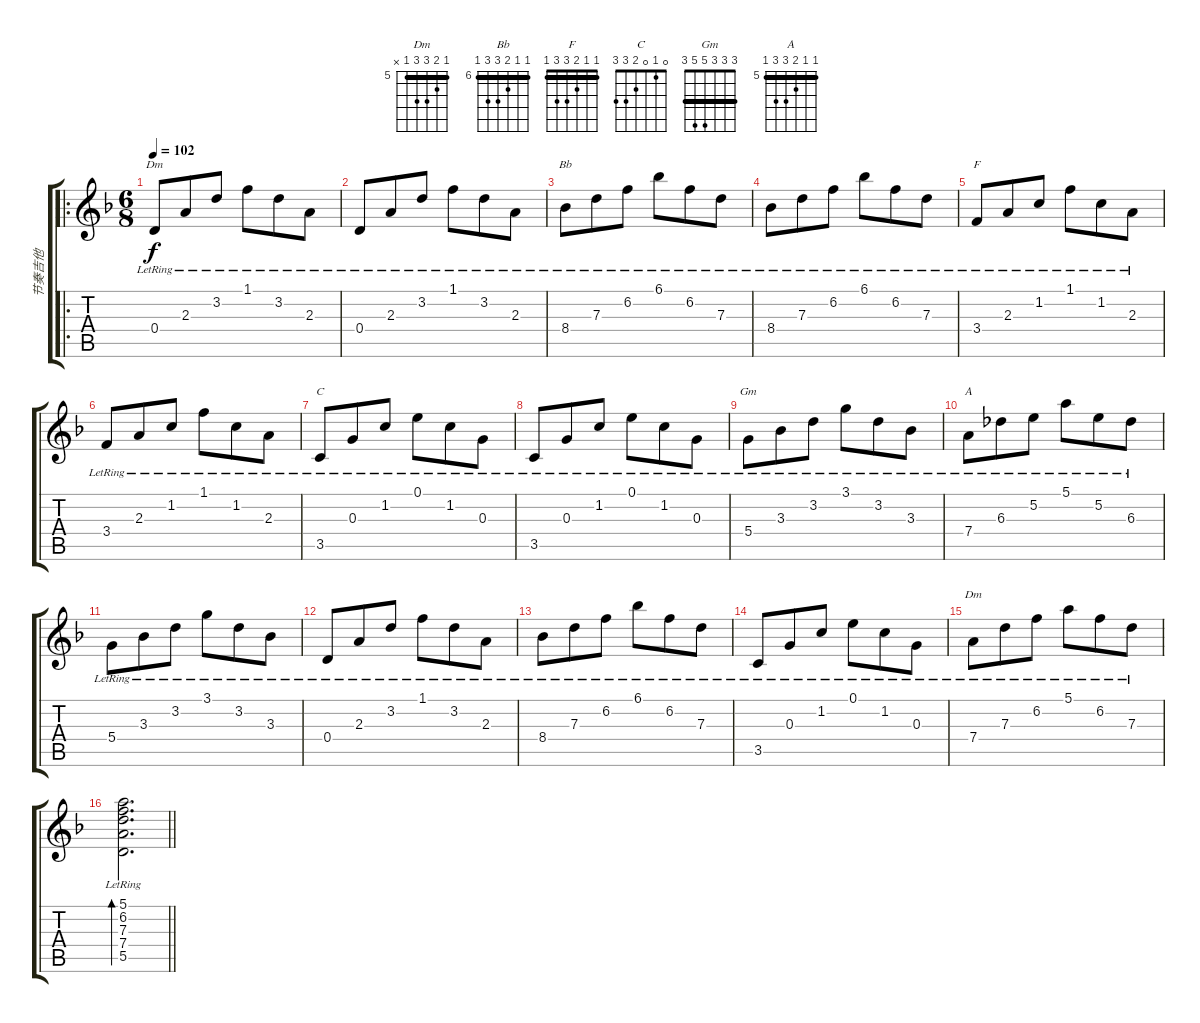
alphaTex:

\track ("节奏吉他" "节奏吉他") {instrument electricguitarjazz}
\staff {score tabs}
\tuning (E4 B3 G3 D3 A2 E2) {hide}
\chord ("Dm" 1 3 2 0 x x)
\chord ("Bb" 6 6 7 8 8 6) {firstfret 6 barre 6}
\chord ("F" 1 1 2 3 3 1) {barre 1}
\chord ("C" 0 1 0 2 3 3)
\chord ("Gm" 3 3 3 5 5 3) {barre 3}
\chord ("A" 5 5 6 7 7 5) {firstfret 5 barre 5}
\chord ("Dm" 5 6 7 7 5 x) {firstfret 5 barre 5}
\ro
\ts (6 8)
\tempo 102
\clef g2
\ks f
0.4{lr}.8{ch "Dm" dy f} 2.3{lr}.8 3.2{lr}.8 1.1{lr}.8 3.2{lr}.8 2.3{lr}.8 |
0.4{lr}.8 2.3{lr}.8 3.2{lr}.8 1.1{lr}.8 3.2{lr}.8 2.3{lr}.8 |
8.4{lr}.8{ch "Bb"} 7.3{lr}.8 6.2{lr}.8 6.1{lr}.8 6.2{lr}.8 7.3{lr}.8 |
8.4{lr}.8 7.3{lr}.8 6.2{lr}.8 6.1{lr}.8 6.2{lr}.8 7.3{lr}.8 |
3.4{lr}.8{ch "F"} 2.3{lr}.8 1.2{lr}.8 1.1{lr}.8 1.2{lr}.8 2.3{lr}.8 |
3.4{lr}.8 2.3{lr}.8 1.2{lr}.8 1.1{lr}.8 1.2{lr}.8 2.3{lr}.8 |
3.5{lr}.8{ch "C"} 0.3{lr}.8 1.2{lr}.8 0.1{lr}.8 1.2{lr}.8 0.3{lr}.8 |
3.5{lr}.8 0.3{lr}.8 1.2{lr}.8 0.1{lr}.8 1.2{lr}.8 0.3{lr}.8 |
5.4{lr}.8{ch "Gm"} 3.3{lr}.8 3.2{lr}.8 3.1{lr}.8 3.2{lr}.8 3.3{lr}.8 |
7.4{lr}.8{ch "A"} 6.3{lr}.8 5.2{lr}.8 5.1{lr}.8 5.2{lr}.8 6.3{lr}.8 |
5.4{lr}.8 3.3{lr}.8 3.2{lr}.8 3.1{lr}.8 3.2{lr}.8 3.3{lr}.8 |
0.4{lr}.8 2.3{lr}.8 3.2{lr}.8 1.1{lr}.8 3.2{lr}.8 2.3{lr}.8 |
8.4{lr}.8 7.3{lr}.8 6.2{lr}.8 6.1{lr}.8 6.2{lr}.8 7.3{lr}.8 |
3.5{lr}.8 0.3{lr}.8 1.2{lr}.8 0.1{lr}.8 1.2{lr}.8 0.3{lr}.8 |
7.4{lr}.8{ch "Dm"} 7.3{lr}.8 6.2{lr}.8 5.1{lr}.8 6.2{lr}.8 7.3{lr}.8 |
\barLineRight lightlight
(5.1{lr} 6.2{lr} 7.3{lr} 7.4{lr} 5.5{lr}).2{d bd 240}
